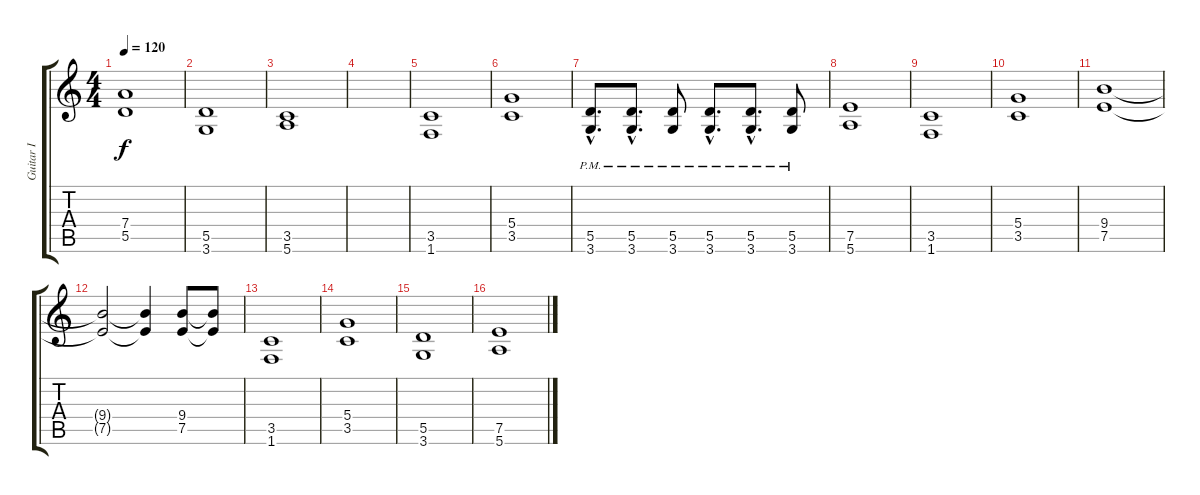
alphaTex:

\track ("Guitar I" "Guitar I") {instrument electricguitarclean}
\staff {score tabs}
\tuning (E4 B3 G3 D3 A2 E2) {hide}
\ts (4 4)
\tempo 120
\clef g2
\ks c
(7.4 5.5).1{dy f} |
(5.5 3.6).1 |
(3.5 5.6).1 |
|
(3.5 1.6).1 |
(5.4 3.5).1 |
(5.5{hac pm} 3.6{hac}).8{d} (5.5{hac pm} 3.6{hac}).8{d} (5.5{pm} 3.6).8 (5.5{hac pm} 3.6{hac}).8{d} (5.5{hac pm} 3.6{hac}).8{d} (5.5{pm} 3.6).8 |
(7.5 5.6).1 |
(3.5 1.6).1 |
(5.4 3.5).1 |
(9.4 7.5).1 |
(9.4{t} 7.5{t}).2 (9.4{t} 7.5{t}).4 (9.4 7.5).8 (9.4{t} 7.5{t}).8 |
(3.5 1.6).1 |
(5.4 3.5).1 |
(5.5 3.6).1 |
(7.5 5.6).1
